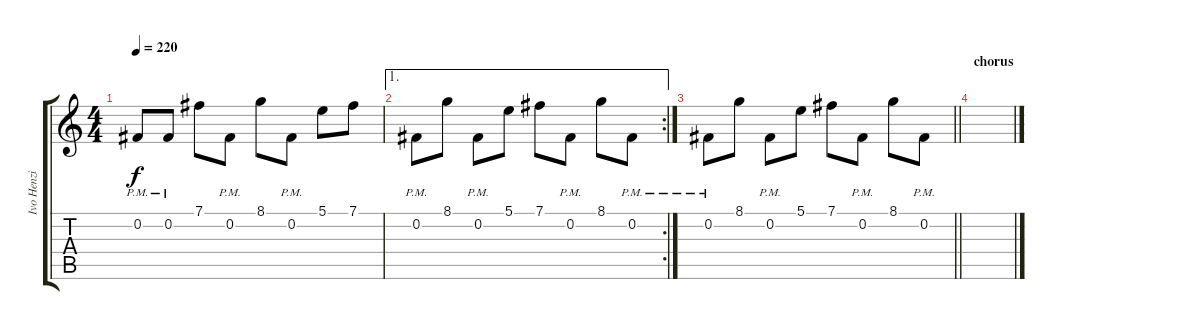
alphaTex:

\track ("Ivo Henzi Lead" "Ivo Henzi ") {instrument distortionguitar}
\staff {score tabs}
\tuning (B3 Gb3 D3 A2 E2 B1) {hide}
\ts (4 4)
\tempo 220
\clef g2
\ks c
0.2{pm}.8{dy f} 0.2{pm}.8 7.1.8 0.2{pm}.8 8.1.8 0.2{pm}.8 5.1.8 7.1.8 |
\ae 1
\rc 2
0.2{pm}.8 8.1.8 0.2{pm}.8 5.1.8 7.1.8 0.2{pm}.8 8.1.8 0.2{pm}.8 |
\barLineRight lightlight
0.2{pm}.8 8.1.8 0.2{pm}.8 5.1.8 7.1.8 0.2{pm}.8 8.1.8 0.2{pm}.8 |
\section ("" "chorus")
